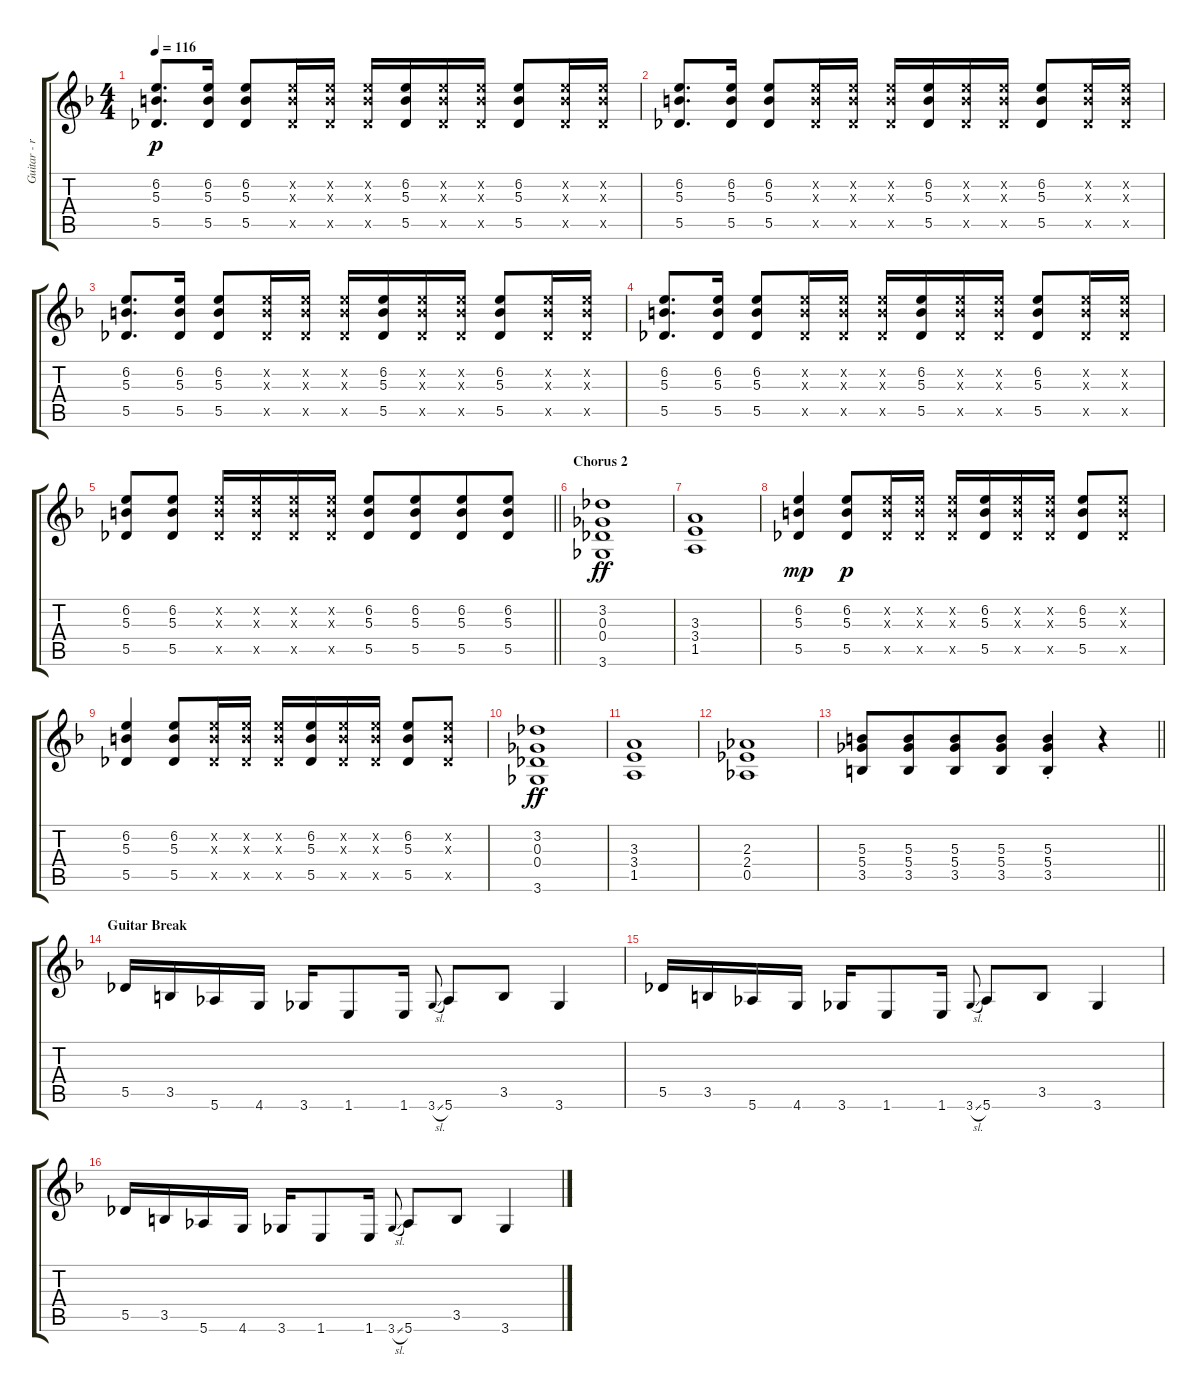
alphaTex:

\track ("Guitar - rhythm - left" "Guitar - r") {instrument distortionguitar}
\staff {score tabs}
\tuning (Eb4 Bb3 Gb3 Db3 Ab2 Eb2) {hide}
\ts (4 4)
\tempo 116
\clef g2
\ks f
(6.2 5.3 5.5).8{d dy p} (6.2 5.3 5.5).16 (6.2 5.3 5.5).8 (6.2{x} 5.3{x} 5.5{x}).16 (6.2{x} 5.3{x} 5.5{x}).16 (6.2{x} 5.3{x} 5.5{x}).16 (6.2 5.3 5.5).16 (6.2{x} 5.3{x} 5.5{x}).16 (6.2{x} 5.3{x} 5.5{x}).16 (6.2 5.3 5.5).8 (6.2{x} 5.3{x} 5.5{x}).16 (6.2{x} 5.3{x} 5.5{x}).16 |
(6.2 5.3 5.5).8{d} (6.2 5.3 5.5).16 (6.2 5.3 5.5).8 (6.2{x} 5.3{x} 5.5{x}).16 (6.2{x} 5.3{x} 5.5{x}).16 (6.2{x} 5.3{x} 5.5{x}).16 (6.2 5.3 5.5).16 (6.2{x} 5.3{x} 5.5{x}).16 (6.2{x} 5.3{x} 5.5{x}).16 (6.2 5.3 5.5).8 (6.2{x} 5.3{x} 5.5{x}).16 (6.2{x} 5.3{x} 5.5{x}).16 |
(6.2 5.3 5.5).8{d} (6.2 5.3 5.5).16 (6.2 5.3 5.5).8 (6.2{x} 5.3{x} 5.5{x}).16 (6.2{x} 5.3{x} 5.5{x}).16 (6.2{x} 5.3{x} 5.5{x}).16 (6.2 5.3 5.5).16 (6.2{x} 5.3{x} 5.5{x}).16 (6.2{x} 5.3{x} 5.5{x}).16 (6.2 5.3 5.5).8 (6.2{x} 5.3{x} 5.5{x}).16 (6.2{x} 5.3{x} 5.5{x}).16 |
(6.2 5.3 5.5).8{d} (6.2 5.3 5.5).16 (6.2 5.3 5.5).8 (6.2{x} 5.3{x} 5.5{x}).16 (6.2{x} 5.3{x} 5.5{x}).16 (6.2{x} 5.3{x} 5.5{x}).16 (6.2 5.3 5.5).16 (6.2{x} 5.3{x} 5.5{x}).16 (6.2{x} 5.3{x} 5.5{x}).16 (6.2 5.3 5.5).8 (6.2{x} 5.3{x} 5.5{x}).16 (6.2{x} 5.3{x} 5.5{x}).16 |
\barLineRight lightlight
(6.2 5.3 5.5).8 (6.2 5.3 5.5).8 (6.2{x} 5.3{x} 5.5{x}).16 (6.2{x} 5.3{x} 5.5{x}).16 (6.2{x} 5.3{x} 5.5{x}).16 (6.2{x} 5.3{x} 5.5{x}).16 (6.2 5.3 5.5).8 (6.2 5.3 5.5).8{beam merge} (6.2 5.3 5.5).8 (6.2 5.3 5.5).8 |
\section ("" "Chorus 2")
(3.2 0.3 0.4 3.6).1{dy ff instrument distortionguitar} |
(3.3 3.4 1.5).1 |
(6.2 5.3 5.5).4{dy mp instrument distortionguitar} (6.2 5.3 5.5).8{dy p} (6.2{x} 5.3{x} 5.5{x}).16 (6.2{x} 5.3{x} 5.5{x}).16 (6.2{x} 5.3{x} 5.5{x}).16 (6.2 5.3 5.5).16 (6.2{x} 5.3{x} 5.5{x}).16 (6.2{x} 5.3{x} 5.5{x}).16 (6.2 5.3 5.5).8 (6.2{x} 5.3{x} 5.5{x}).8 |
(6.2 5.3 5.5).4 (6.2 5.3 5.5).8 (6.2{x} 5.3{x} 5.5{x}).16 (6.2{x} 5.3{x} 5.5{x}).16 (6.2{x} 5.3{x} 5.5{x}).16 (6.2 5.3 5.5).16 (6.2{x} 5.3{x} 5.5{x}).16 (6.2{x} 5.3{x} 5.5{x}).16 (6.2 5.3 5.5).8 (6.2{x} 5.3{x} 5.5{x}).8 |
(3.2 0.3 0.4 3.6).1{dy ff instrument distortionguitar} |
(3.3 3.4 1.5).1 |
(2.3 2.4 0.5).1 |
\barLineRight lightlight
(5.3 5.4 3.5).8 (5.3 5.4 3.5).8{beam merge} (5.3 5.4 3.5).8 (5.3 5.4 3.5).8 (5.3{st} 5.4{st} 3.5{st}).4 r.4 |
\section ("" "Guitar Break")
5.5.16{volume 8 instrument distortionguitar} 3.5.16 5.6.16 4.6.16 3.6.16 1.6.8 1.6.16 3.6{sl}.8{gr onbeat} 5.6.8 3.5.8 3.6.4 |
5.5.16 3.5.16 5.6.16 4.6.16 3.6.16 1.6.8 1.6.16 3.6{sl}.8{gr onbeat} 5.6.8 3.5.8 3.6.4 |
5.5.16 3.5.16 5.6.16 4.6.16 3.6.16 1.6.8 1.6.16 3.6{sl}.8{gr onbeat} 5.6.8 3.5.8 3.6.4
